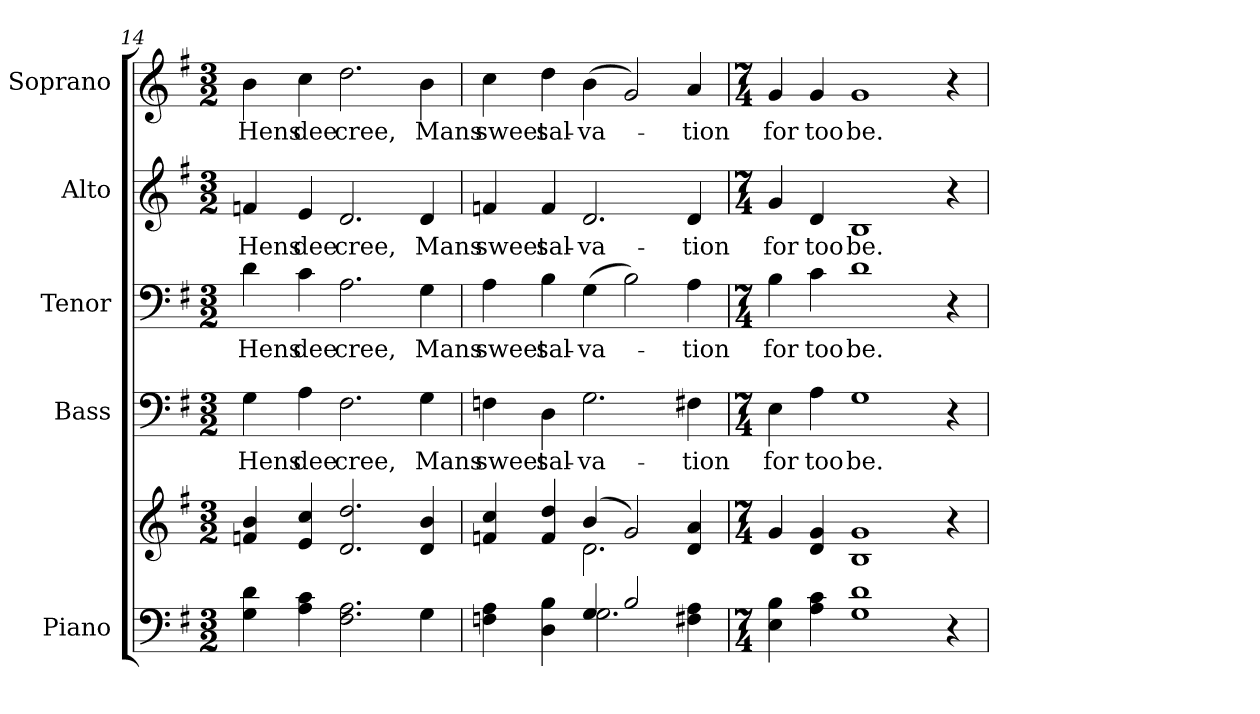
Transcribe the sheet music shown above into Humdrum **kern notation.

**kern	**kern	**kern	**text	**kern	**text	**kern	**text	**kern	**text
*part5	*part5	*part4	*part4	*part3	*part3	*part2	*part2	*part1	*part1
*staff6	*staff5	*staff4	*staff4	*staff3	*staff3	*staff2	*staff2	*staff1	*staff1
*I"Piano	*	*I"Bass	*	*I"Tenor	*	*I"Alto	*	*I"Soprano	*
*I'Pno.	*	*I'B.	*	*I'T.	*	*I'A.	*	*I'S.	*
*clefF4	*clefG2	*clefF4	*	*clefF4	*	*clefG2	*	*clefG2	*
*k[f#]	*k[f#]	*k[f#]	*	*k[f#]	*	*k[f#]	*	*k[f#]	*
*G:	*G:	*G:	*	*G:	*	*G:	*	*G:	*
*M3/2	*M3/2	*M3/2	*	*M3/2	*	*M3/2	*	*M3/2	*
=14	=14	=14	=14	=14	=14	=14	=14	=14	=14
!	!	!	!LO:LY:b:color=#000000	!	!	!	!	!	!
!	!	!	!	!	!LO:LY:b:color=#000000	!	!	!	!
!	!	!	!	!	!	!	!LO:LY:b:color=#000000	!	!
!	!	!	!	!	!	!	!	!	!LO:LY:b:color=#000000
4Gi\ 4di	4fni/ 4bi	4Gi\	Hens	4di\	Hens	4fni/	Hens	4bi\	Hens
!	!	!	!LO:LY:b:color=#000000	!	!	!	!	!	!
!	!	!	!	!	!LO:LY:b:color=#000000	!	!	!	!
!	!	!	!	!	!	!	!LO:LY:b:color=#000000	!	!
!	!	!	!	!	!	!	!	!	!LO:LY:b:color=#000000
4Ai\ 4ci	4ei/ 4cci	4Ai\	dee	4ci\	dee	4ei/	dee	4cci\	dee
!	!	!	!LO:LY:b:color=#000000	!	!	!	!	!	!
!	!	!	!	!	!LO:LY:b:color=#000000	!	!	!	!
!	!	!	!	!	!	!	!LO:LY:b:color=#000000	!	!
!	!	!	!	!	!	!	!	!	!LO:LY:b:color=#000000
2.F#i\ 2.Ai	2.di/ 2.ddi	2.F#i\	cree,	2.Ai\	cree,	2.di/	cree,	2.ddi\	cree,
!	!	!	!LO:LY:b:color=#000000	!	!	!	!	!	!
!	!	!	!	!	!LO:LY:b:color=#000000	!	!	!	!
!	!	!	!	!	!	!	!LO:LY:b:color=#000000	!	!
!	!	!	!	!	!	!	!	!	!LO:LY:b:color=#000000
4Gi\	4di/ 4bi	4Gi\	Mans	4Gi\	Mans	4di/	Mans	4bi\	Mans
!!LO:PB:g=z
=15	=15	=15	=15	=15	=15	=15	=15	=15	=15
*^	*^	*	*	*	*	*	*	*	*
!	!	!	!	!	!LO:LY:b:color=#000000	!	!	!	!	!	!
!	!	!	!	!	!	!	!LO:LY:b:color=#000000	!	!	!	!
!	!	!	!	!	!	!	!	!	!LO:LY:b:color=#000000	!	!
!	!	!	!	!	!	!	!	!	!	!	!LO:LY:b:color=#000000
4Fni\ 4Ai	2ryy	4fni/ 4cci	2ryy	4Fni\	sweet	4Ai\	sweet	4fni/	sweet	4cci\	sweet
!	!	!	!	!	!LO:LY:b:color=#000000	!	!	!	!	!	!
!	!	!	!	!	!	!	!LO:LY:b:color=#000000	!	!	!	!
!	!	!	!	!	!	!	!	!	!LO:LY:b:color=#000000	!	!
!	!	!	!	!	!	!	!	!	!	!	!LO:LY:b:color=#000000
4Di\ 4Bi	.	4fi/ 4ddi	.	4Di\	sal-	4Bi\	sal-	4fi/	sal-	4ddi\	sal-
!	!	!	!	!	!LO:LY:b:color=#000000	!	!	!	!	!	!
!	!	!	!	!	!	!	!LO:LY:b:color=#000000	!	!	!	!
!	!	!	!	!	!	!	!	!	!LO:LY:b:color=#000000	!	!
!	!	!	!	!	!	!	!	!	!	!	!LO:LY:b:color=#000000
4Gi/	2.Gi\	(4bi/	2.di\	2.Gi\	-va-	(4Gi\	-va-	2.di/	-va-	(4bi\	-va-
2Bi/	.	2gi/)	.	.	.	2Bi\)	.	.	.	2gi/)	.
!	!	!	!	!	!LO:LY:b:color=#000000	!	!	!	!	!	!
!	!	!	!	!	!	!	!LO:LY:b:color=#000000	!	!	!	!
!	!	!	!	!	!	!	!	!	!LO:LY:b:color=#000000	!	!
!	!	!	!	!	!	!	!	!	!	!	!LO:LY:b:color=#000000
4F#Xi\ 4Ai	4ryy	4di/ 4ai	4ryy	4F#Xi\	-tion	4Ai\	-tion	4di/	-tion	4ai/	-tion
*v	*v	*	*	*	*	*	*	*	*	*	*
*	*v	*v	*	*	*	*	*	*	*	*
=16	=16	=16	=16	=16	=16	=16	=16	=16	=16
*M7/4	*M7/4	*M7/4	*	*M7/4	*	*M7/4	*	*M7/4	*
*^	*^	*	*	*	*	*	*	*	*
!	!	!	!	!	!LO:LY:b:color=#000000	!	!	!	!	!	!
*v	*v	*	*	*	*	*	*	*	*	*	*
*	*v	*v	*	*	*	*	*	*	*	*
*^	*^	*	*	*	*	*	*	*	*
!	!	!	!	!	!	!	!LO:LY:b:color=#000000	!	!	!	!
*v	*v	*	*	*	*	*	*	*	*	*	*
*	*v	*v	*	*	*	*	*	*	*	*
*^	*^	*	*	*	*	*	*	*	*
!	!	!	!	!	!	!	!	!	!LO:LY:b:color=#000000	!	!
*v	*v	*	*	*	*	*	*	*	*	*	*
*	*v	*v	*	*	*	*	*	*	*	*
*^	*^	*	*	*	*	*	*	*	*
!	!	!	!	!	!	!	!	!	!	!	!LO:LY:b:color=#000000
*v	*v	*	*	*	*	*	*	*	*	*	*
*	*v	*v	*	*	*	*	*	*	*	*
4Ei\ 4Bi	4gi/	4Ei\	for	4Bi\	for	4gi/	for	4gi/	for
!	!	!	!LO:LY:b:color=#000000	!	!	!	!	!	!
!	!	!	!	!	!LO:LY:b:color=#000000	!	!	!	!
!	!	!	!	!	!	!	!LO:LY:b:color=#000000	!	!
!	!	!	!	!	!	!	!	!	!LO:LY:b:color=#000000
4Ai\ 4ci	4di/ 4gi	4Ai\	too	4ci\	too	4di/	too	4gi/	too
!	!	!	!LO:LY:b:color=#000000	!	!	!	!	!	!
!	!	!	!	!	!LO:LY:b:color=#000000	!	!	!	!
!	!	!	!	!	!	!	!LO:LY:b:color=#000000	!	!
!	!	!	!	!	!	!	!	!	!LO:LY:b:color=#000000
1Gi 1di	1Bi 1gi	1Gi	be.	1di	be.	1Bi	be.	1gi	be.
4r	4r	4r	.	4r	.	4r	.	4r	.
=	=	=	=	=	=	=	=	=	=
*-	*-	*-	*-	*-	*-	*-	*-	*-	*-
